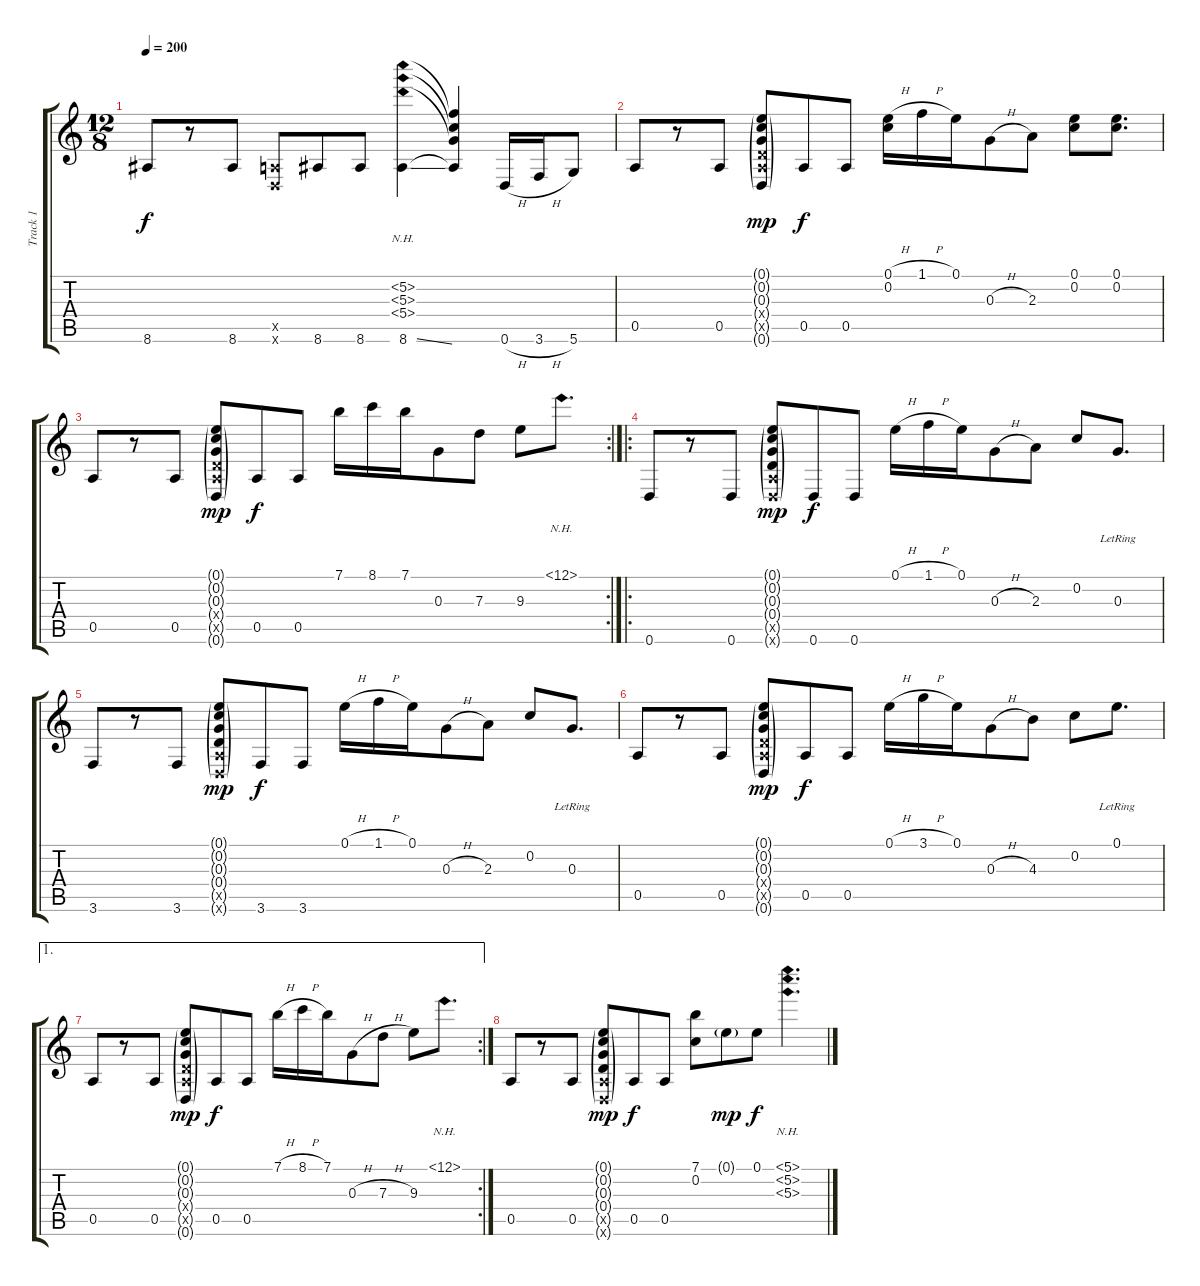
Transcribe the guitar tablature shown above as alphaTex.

\track ("Track 1" "Track 1") {instrument acousticguitarsteel}
\staff {score tabs}
\tuning (E4 C4 G3 D3 A2 D2) {hide}
\ts (12 8)
\tempo 200
\clef g2
\ks c
8.6.8{dy f} r.8 8.6.8 (0.5{x} 0.6{x}).8 8.6.8 8.6.8 (5.2{nh} 5.3{nh} 5.4{nh} 8.6{ss}).4 (5.2{t} 5.3{t} 5.4{t} 8.6{t}).4 0.6{h}.16 3.6{h}.16 5.6.8 |
0.5.8 r.8 0.5.8 (0.1{g} 0.2{g} 0.3{g} 0.4{g x} 0.5{g x} 0.6{g}).8{dy mp} 0.5.8{dy f} 0.5.8 (0.1{h} 0.2).16 1.1{h}.16 0.1.16 0.3{h}.8 2.3.8 (0.1 0.2).8 (0.1 0.2).8{d} |
\rc 2
0.5.8 r.8 0.5.8 (0.1{g} 0.2{g} 0.3{g} 0.4{g x} 0.5{g x} 0.6{g}).8{dy mp} 0.5.8{dy f} 0.5.8 7.1.16 8.1.16 7.1.16 0.3.8 7.3.8 9.3.8 12.1{nh}.8{d} |
\ro
0.6.8 r.8 0.6.8 (0.1{g} 0.2{g} 0.3{g} 0.4{g} 0.5{g x} 0.6{g x}).8{dy mp} 0.6.8{dy f} 0.6.8 0.1{h}.16 1.1{h}.16 0.1.16 0.3{h}.8 2.3.8 0.2.8 0.3{lr}.8{d} |
3.6.8 r.8 3.6.8 (0.1{g} 0.2{g} 0.3{g} 0.4{g} 0.5{g x} 0.6{g x}).8{dy mp} 3.6.8{dy f} 3.6.8 0.1{h}.16 1.1{h}.16 0.1.16 0.3{h}.8 2.3.8 0.2.8 0.3{lr}.8{d} |
0.5.8 r.8 0.5.8 (0.1{g} 0.2{g} 0.3{g} 0.4{g x} 0.5{g x} 0.6{g}).8{dy mp} 0.5.8{dy f} 0.5.8 0.1{h}.16 3.1{h}.16 0.1.16 0.3{h}.8 4.3.8 0.2.8 0.1{lr}.8{d} |
\ae 1
\rc 2
0.5.8 r.8 0.5.8 (0.1{g} 0.2{g} 0.3{g} 0.4{g x} 0.5{g x} 0.6{g}).8{dy mp} 0.5.8{dy f} 0.5.8 7.1{h}.16 8.1{h}.16 7.1.16 0.3{h}.8 7.3{h}.8 9.3.8 12.1{nh}.8{d} |
0.5.8 r.8 0.5.8 (0.1{g} 0.2{g} 0.3{g} 0.4{g} 0.5{g x} 0.6{g x}).8{dy mp} 0.5.8{dy f} 0.5.8 (7.1 0.2).8 0.1{g}.8{dy mp} 0.1.8{dy f} (5.1{nh} 5.2{nh} 5.3{nh}).4{d}
